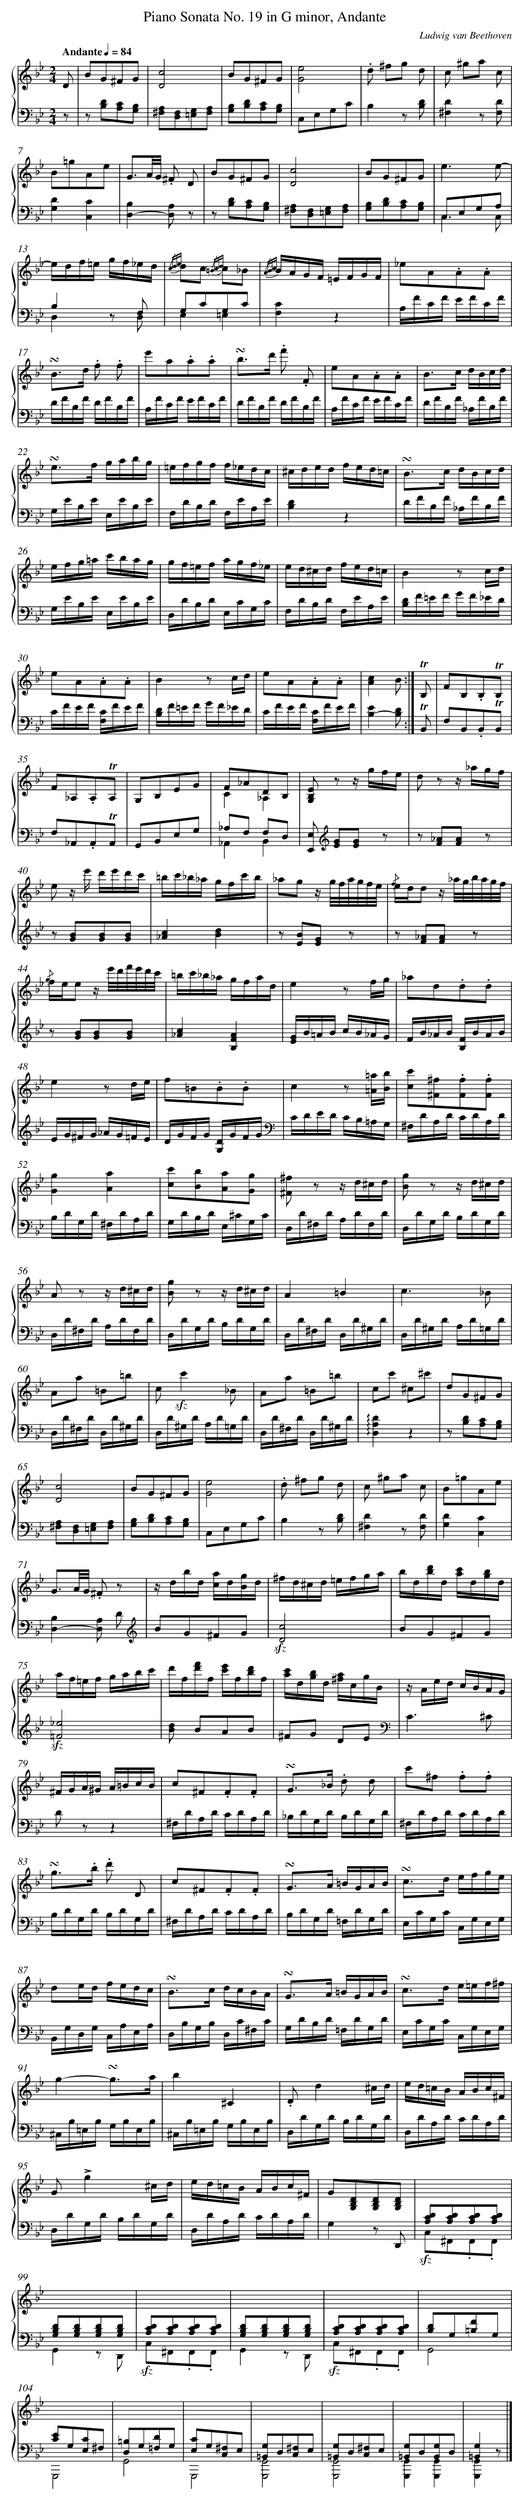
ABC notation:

X:1
T: Piano Sonata No. 19 in G minor, Andante
C: Ludwig van Beethoven
L: 1/16
M: 2/4
Q: "Andante" 1/4=84
%%staves {1 2}
V: 1 clef=treble
V: 2 clef=bass
K: Bb
[V:1] D2 [I:setbarnb 1]|
[V:2] z2 |
[V:1] B2G2^F2G2 |
[V:2] z2 [B,2D2][A,2C2][G,2B,2] |
[V:1] [D8c8] |
[V:2] [^F,2A,2][D,2F,2][=E,2G,2][F,2A,2] |
[V:1] B2G2^F2G2 |
[V:2] [G,2B,2][B,2D2][A,2C2][G,2B,2] |
[V:1] [G8e8] |
[V:2] C,2E,2G,2C2 |
[V:1] .d2 ^f2g2 d2 |
[V:2] B,4z2 [B,2D2] |
[V:1] c2 ^g2a2 c2 |
[V:2] [^F,4D4]z2 [F,2D2] |
[V:1] B2=g2A2e2 |
[V:2] [G,4D4][C,4C4] |
[V:1] G3A/G/ .^F2 D2 |
[V:2] [D,4-B,4][D,2A,2] z2 |
[V:1] B2G2^F2G2 |
[V:2] z2 [B,2D2][A,2C2][G,2B,2] |
[V:1] [D8c8] |
[V:2] [^F,2A,2][D,2F,2][=E,2G,2][F,2A,2] |
[V:1] B2G2^F2G2 |
[V:2] [G,2B,2][B,2D2][A,2C2][G,2B,2] |
[V:1] e6e2- |
[V:2] C,2E,2G,2A,2 & C,6C,2 |
[V:1] edf=e gf_ed |
[V:2] B,4z2 F,2 & D,4z2 D,2 |
[V:1] {/cde} d2c2 {/=Bcd} c2_B2 |
[V:2] G,2C2G,2C2 & E,4=E,4 |
[V:1] {/ABc} BAGF =EFGF |
[V:2] [F,4C4]z4 |
[V:1] _e2A2.A2.A2 |
[V:2] A,FCF EFCF |
[V:1] !turn!B2>d2 .f2 .f2 |
[V:2] DFB,F DFB,F |
[V:1] e'2a2.a2.a2 |
[V:2] A,FCF EFCF |
[V:1] !turn!b2>d'2 .f'2 .F2 |
[V:2] DFB,F DFB,F |
[V:1] e2A2.A2.A2 |
[V:2] A,FCF EFCF |
[V:1] B2>c2 dBcd |
[V:2] DFB,F _A,FB,F |
[V:1] !turn!e2>f2 gabg |
[V:2] G,EB,E E,EB,E |
[V:1] =efgf f_edc |
[V:2] F,DB,D F,EA,E |
[V:1] ^cded fed=c |
[V:2] [B,4D4]z4 |
[V:1] !turn!B2>c2 dBcd |
[V:2] DFB,F _A,FB,F |
[V:1] efg=a c'bag |
[V:2] G,EB,E E,EB,E |
[V:1] gf=ef agf_e |
[V:2] D,DB,D E,CG,C |
[V:1] ed^cd fed=c |
[V:2] F,DB,D F,EA,E |
[V:1] B4z2 cd |
[V:2] [B,D]F=EF GF_ED |
[V:1] e2A2.A2.A2 |
[V:2] CFEF [F,C]FEF |
[V:1] B4z2 cd |
[V:2] [B,D]F=EF GF_ED |
[V:1] e2A2.A2.A2 |
[V:2] CFEF [F,C]FEF |
[V:1] [A4c4]B2 :|]
[V:2] [B,4-E4][B,2D2] :|]
[V:1] !trill!B,2 [I:setbarnb 34]|
[V:2] !trill!B,,2 |
[V:1] F2B,2.B,2!trill!B,2 |
[V:2] F,2B,,2.B,,2!trill!B,,2 |
[V:1] F2_A,2.A,2!trill!A,2 |
[V:2] F,2_A,,2.A,,2!trill!A,,2 |
[V:1] G,2B,2E2G2 |
[V:2] G,,2B,,2E,2G,2 |
[V:1] F2_A2D2B,2 & C4_A,4 |
[V:2] _A,2F,2 F,2D,2 & _A,,4B,,4 |
[V:1] [G,2B,2E2] z2 z gfe |
[V:2] [E,,2E,2][K:clef=treble] [E2G2][E2G2] z2 |
[V:1] d2 z2 z _agf |
[V:2] z2 [F2_A2][F2A2] z2 |
[V:1] e2 z e' d'e'd'c' |
[V:2] z2 [G2B2][G2B2][G2B2] |
[V:1] =bc'_b_a gfc'b |
[V:2] [_A4c4][B4d4] |
[V:1] _a2g2 z g/f/a/g/f/e/ |
[V:2] z2 [E2B2][E2G2] z2 |
[V:1] {/f} edd2 z _a/g/b/a/g/f/ |
[V:2] z2 [F2_A2][F2A2] z2 |
[V:1] {/g} fee2 z e'/d'/f'/e'/d'/c'/ |
[V:2] z2 [G2B2][G2B2][G2B2] |
[V:1] =bc'_b_a gfad |
[V:2] [_A4c4][B,4F4A4] |
[V:1] e4z2 fg |
[V:2] [EG]B=AB cB_AG |
[V:1] _a2d2.d2.d2 |
[V:2] FB_AB [B,F]BAB |
[V:1] e4z2 de |
[V:2] EG^FG _AG=FE |
[V:1] f2=B2.B2.B2 |
[V:2] DGFG [G,D]GFG[K:clef=bass] |
[V:1] c4z2 [=A=a][Bb] |
[V:2] CDED CB,=A,G, |
[V:1] [c2c'2][^F2^f2].[F2f2].[F2f2] |
[V:2] ^F,DA,D CDA,D |
[V:1] [G4g4][A4a4] |
[V:2] B,DG,D ^F,DA,D |
[V:1] [c2c'2][B2b2][A2a2][G2g2] |
[V:2] G,DB,D E,^CG,C |
[V:1] [^F2^f2] z2 z d^cd |
[V:2] D,D^F,D A,DF,D |
[V:1] [B2g2] z2 z d^cd |
[V:2] D,DG,D B,DG,D |
[V:1] A2 z2 z d^cd |
[V:2] D,D^F,D A,DF,D |
[V:1] [B2g2] z2 z d^cd |
[V:2] D,DG,D B,DG,D |
[V:1] A4=B4 |
[V:2] D,D^F,D D,D^G,D |
[V:1] c6_B2 |
[V:2] D,D^G,D A,D=G,D |
[V:1] A2a2 =B2=b2 |
[V:2] D,D^F,D D,D^G,D |
[V:1] c2!sfz!c'4_B2 |
[V:2] D,D^G,D A,D=G,D |
[V:1] A2a2 =B2=b2 |
[V:2] D,D^F,D D,D^G,D |
[V:1] c2c'2 ^c2^c'2 |
[V:2] !arpeggio![D,4A,4D4]z4 |
[V:1] d2G2^F2G2 |
[V:2] z2 [B,2D2][A,2C2][G,2B,2] |
[V:1] [D8c8] |
[V:2] [^F,2A,2][D,2F,2][=E,2G,2][F,2A,2] |
[V:1] B2G2^F2G2 |
[V:2] [G,2B,2][B,2D2][A,2C2][G,2B,2] |
[V:1] [G8e8] |
[V:2] C,2E,2G,2C2 |
[V:1] .d2 ^f2g2 d2 |
[V:2] B,4z2 [B,2D2] |
[V:1] c2 ^g2a2 c2 |
[V:2] [^F,4D4]z2 [F,2D2] |
[V:1] B2=g2A2e2 |
[V:2] [G,4D4][C,4C4] |
[V:1] G3A/G/ .^F2 z2 |
[V:2] [D,4-B,4][D,2A,2] D2[K:clef=treble] |
[V:1] z dbd [ca]d[Bg]d |
[V:2] B2G2^F2G2 |
[V:1] ^fd^cd =efga |
[V:2] !sfz![D8c8] |
[V:1] bd[bd']d [ac']d[gb]d |
[V:2] B2G2^F2G2 |
[V:1] af=ef gabc' |
[V:2] !sfz![=F8_e8] |
[V:1] d'f[d'f']f [c'e']f[bd']f |
[V:2] [B2d2] B2A2B2 |
[V:1] [ac']d[gb]d [^fa]cgB |
[V:2] ^F2G2 D2E2[K:clef=bass] |
[V:1] z Aed cBAG |
[V:2] C6^C2 |
[V:1] ^FGA^G A=BcB |
[V:2] D2 z2z4 |
[V:1] c2^F2.F2.F2 |
[V:2] ^F,DA,D CDA,D |
[V:1] !turn!G2>_B2 .d2 d2 |
[V:2] _B,DG,D B,DG,D |
[V:1] c'2^f2 .f2.f2 |
[V:2] ^F,DA,D CDA,D |
[V:1] !turn!g2>.b2 .d'2 D2 |
[V:2] B,DG,D B,DG,D |
[V:1] c2^F2.F2.F2 |
[V:2] ^F,DA,D CDA,D |
[V:1] !turn!G2>A2 =BGAB |
[V:2] B,DG,D =F,DG,D |
[V:1] !turn!c2>d2 efge |
[V:2] E,CG,C C,G,E,G, |
[V:1] d2ed fedc |
[V:2] B,,G,D,G, C,A,E,A, |
[V:1] !turn!B2>c2 dcBA |
[V:2] D,B,G,B, D,C^F,C |
[V:1] !turn!G2>A2 =BGAB |
[V:2] G,DB,D =F,DG,D |
[V:1] !turn!c2>d2 e=ef^f |
[V:2] E,CG,C C,G,E,G, |
[V:1] g4-!turn!g3a |
[V:2] ^C,B,=E,B, G,B,E,B, |
[V:1] b4^C4 |
[V:2] ^C,B,=E,B, G,B,E,B, |
[V:1] .D2d4^cd |
[V:2] D,DG,D B,DG,D |
[V:1] ed=cB ABc^F |
[V:2] D,DA,D CDA,D |
[V:1] G2!accent!g4^cd |
[V:2] D,DG,D B,DG,D |
[V:1] ed=cB ABc^F |
[V:2] D,DA,D CDA,D |
[V:1] G2[G,2B,2D2][G,2B,2D2][G,2B,2D2] |
[V:2] G,4z2 D,,2 |
[V:1] x8 |
[V:2] [A,2C2D2][A,2C2D2][A,2C2D2][A,2C2D2] & !sfz!C,2^F,,2.F,,2.F,,2 |
[V:1] x8 |
[V:2] [G,2B,2D2][G,2B,2D2][G,2B,2D2][G,2B,2D2] & G,,4z2 D,,2 |
[V:1] x8 |
[V:2] [A,2C2D2][A,2C2D2][A,2C2D2][A,2C2D2] & !sfz!C,2^F,,2.F,,2.F,,2 |
[V:1] x8 |
[V:2] [G,2B,2D2][G,2B,2D2][G,2B,2D2][G,2B,2D2] & G,,4z2 D,,2 |
[V:1] x8 |
[V:2] [A,2C2D2][A,2C2D2][A,2C2D2][A,2C2D2] & !sfz!C,2^F,,2.F,,2.F,,2 |
[V:1] x8 |
[V:2] [B,2D2]G,2[=B,2F2]G,2 & G,,8 |
[V:1] x8 |
[V:2] [C2E2]G,2[E,2C2]^F,2 & G,,,8 |
[V:1] x8 |
[V:2] [D,2=B,2]G,2[=F,2D2]G,2 & G,,8 |
[V:1] x8 |
[V:2] [E,2C2]G,2[C,2^F,2]E,2 & G,,,8 |
[V:1] x8 |
[V:2] [=B,,2G,2]D,2[C,2^F,2]E,2 & [G,,,8G,,8] |
[V:1] x8 |
[V:2] [=B,,2G,2]D,2[C,2^F,2]E,2 & [G,,,8G,,8] |
[V:1] x8 |
[V:2] [=B,,2G,2]D,2[B,,2G,2]D,2 & [G,,,4G,,4][G,,,4G,,4] |
[V:1] x4x2 |]
[V:2] [=B,,4G,4]z2 & [G,,,4G,,4]z2 |]
